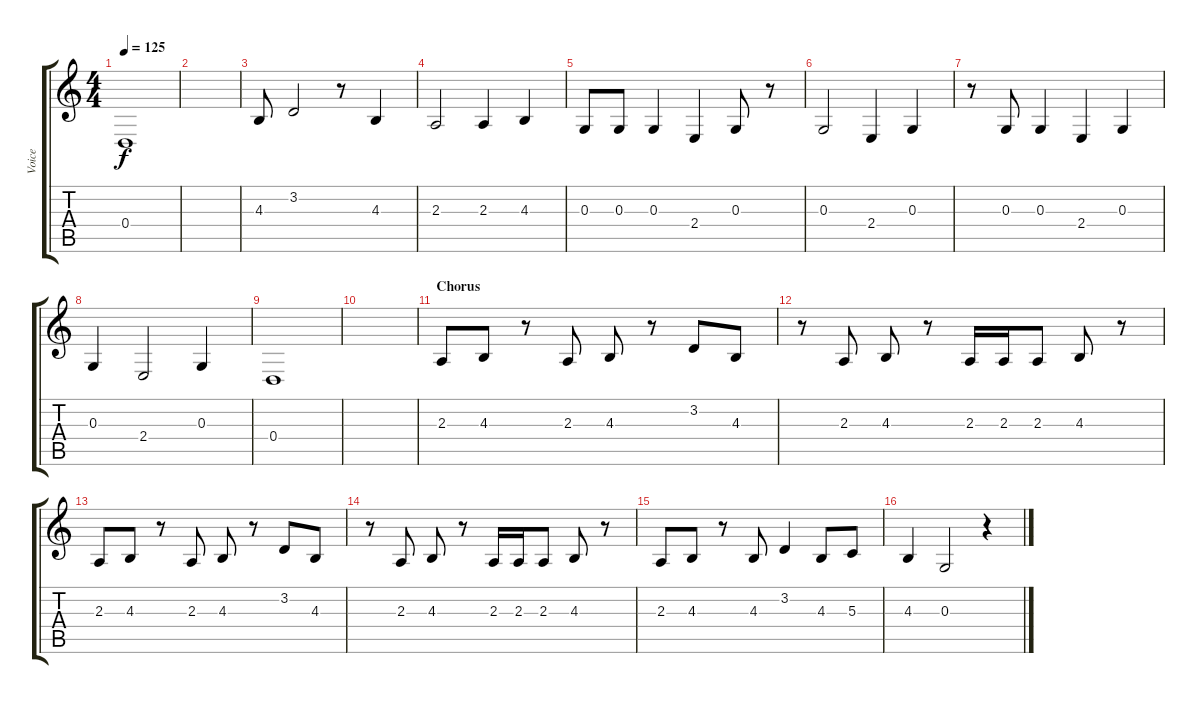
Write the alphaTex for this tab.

\track ("Voice" "Voice") {instrument lead6voice}
\staff {score tabs}
\tuning (E4 B3 G3 D3 A2 E2) {hide}
\ts (4 4)
\tempo 125
\clef g2
\ks c
0.4.1{dy f} |
|
4.3.8 3.2.2 r.8 4.3.4 |
2.3.2 2.3.4 4.3.4 |
0.3.8 0.3.8 0.3.4 2.4.4 0.3.8 r.8 |
0.3.2 2.4.4 0.3.4 |
r.8 0.3.8 0.3.4 2.4.4 0.3.4 |
0.3.4 2.4.2 0.3.4 |
0.4.1 |
|
\section ("" "Chorus")
2.3.8 4.3.8 r.8 2.3.8 4.3.8 r.8 3.2.8 4.3.8 |
r.8 2.3.8 4.3.8 r.8 2.3.16 2.3.16 2.3.8 4.3.8 r.8 |
2.3.8 4.3.8 r.8 2.3.8 4.3.8 r.8 3.2.8 4.3.8 |
r.8 2.3.8 4.3.8 r.8 2.3.16 2.3.16 2.3.8 4.3.8 r.8 |
2.3.8 4.3.8 r.8 4.3.8 3.2.4 4.3.8 5.3.8 |
4.3.4 0.3.2 r.4
